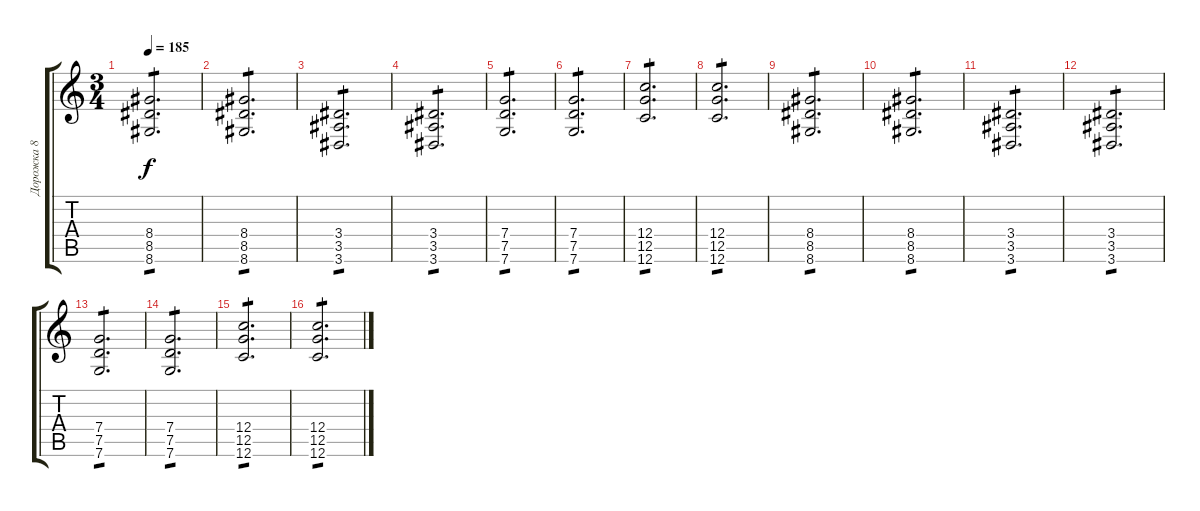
\track ("Дорожка 8" "Дорожка 8") {instrument overdrivenguitar}
\staff {score tabs}
\tuning (D4 A3 F3 C3 G2 C2) {hide}
\ts (3 4)
\tempo 185
\clef g2
\ks c
(8.4 8.5 8.6).2{d tp 1 dy f} |
(8.4 8.5 8.6).2{d tp 1} |
(3.4 3.5 3.6).2{d tp 1} |
(3.4 3.5 3.6).2{d tp 1} |
(7.4 7.5 7.6).2{d tp 1} |
(7.4 7.5 7.6).2{d tp 1} |
(12.4 12.5 12.6).2{d tp 1} |
(12.4 12.5 12.6).2{d tp 1} |
(8.4 8.5 8.6).2{d tp 1} |
(8.4 8.5 8.6).2{d tp 1} |
(3.4 3.5 3.6).2{d tp 1} |
(3.4 3.5 3.6).2{d tp 1} |
(7.4 7.5 7.6).2{d tp 1} |
(7.4 7.5 7.6).2{d tp 1} |
(12.4 12.5 12.6).2{d tp 1} |
(12.4 12.5 12.6).2{d tp 1}
